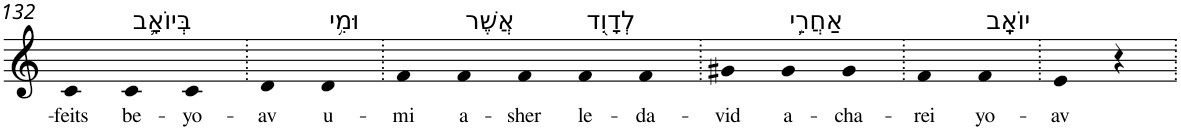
**kern	**text
*part1	*part1
*staff1	*staff1
*I"Piano	*
*I'Pno	*
!!LO:PB:g=z
*clefG2	*
*k[]	*
=132	=132
!	!LO:LY:b
4c	-feits
!LO:TX:a:t=בְּיוֹאָ֛ב	!
!	!LO:LY:b
4c	be-
!	!LO:LY:b
4c	-yo-
=133.	=133.
!	!LO:LY:b
4d	-av
!LO:TX:a:t=וּמִ֥י	!
!	!LO:LY:b
4d	u-
=134.	=134.
!	!LO:LY:b
4f	-mi
!LO:TX:a:t=אֲשֶׁר	!
!	!LO:LY:b
4f	a-
!	!LO:LY:b
4f	-sher
!LO:TX:a:t=לְדָוִ֖ד	!
!	!LO:LY:b
4f	le-
!	!LO:LY:b
4f	-da-
=135.	=135.
!	!LO:LY:b
4g#X	-vid
!LO:TX:a:t=אַחֲרֵ֥י	!
!	!LO:LY:b
4g#	a-
!	!LO:LY:b
4g#	-cha-
=136.	=136.
!	!LO:LY:b
4f	-rei
!LO:TX:a:t=יוֹאָֽב	!
!	!LO:LY:b
4f	yo-
=137.	=137.
!	!LO:LY:b
4e	-av
4r	.
=.	=.
*-	*-
